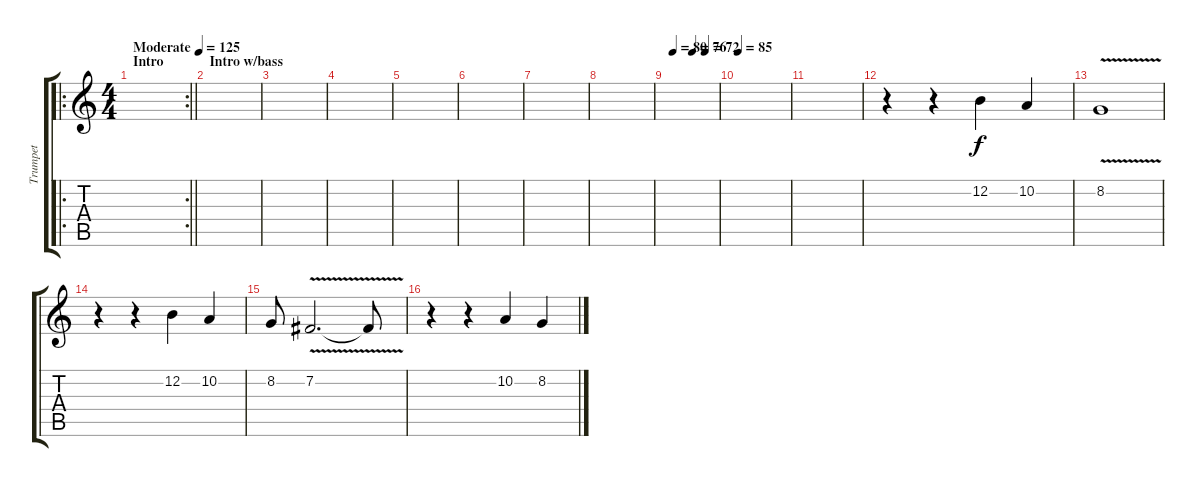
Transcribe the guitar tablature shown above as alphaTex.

\track ("Trumpet" "Trumpet") {instrument trombone}
\staff {score tabs}
\tuning (E4 B3 G3 D3 A2 E2) {hide}
\ro
\rc 2
\ts (4 4)
\section ("" "Intro")
\tempo (125 "Moderate")
\tempo 85
\tempo (125 "Moderate")
\clef g2
\barLineRight lightlight
\ks c
|
\section ("" "Intro w/bass")
|
|
|
|
|
|
|
\tempo (80 0.125)
\tempo (76 0.5)
\tempo (72 0.75)
|
\tempo 85
|
|
r.4 r.4 12.2.4 10.2.4 |
8.2{v}.1 |
r.4 r.4 12.2.4 10.2.4 |
8.2.8 7.2{v}.2{d} 7.2{t}.8 |
r.4 r.4 10.2.4 8.2.4
